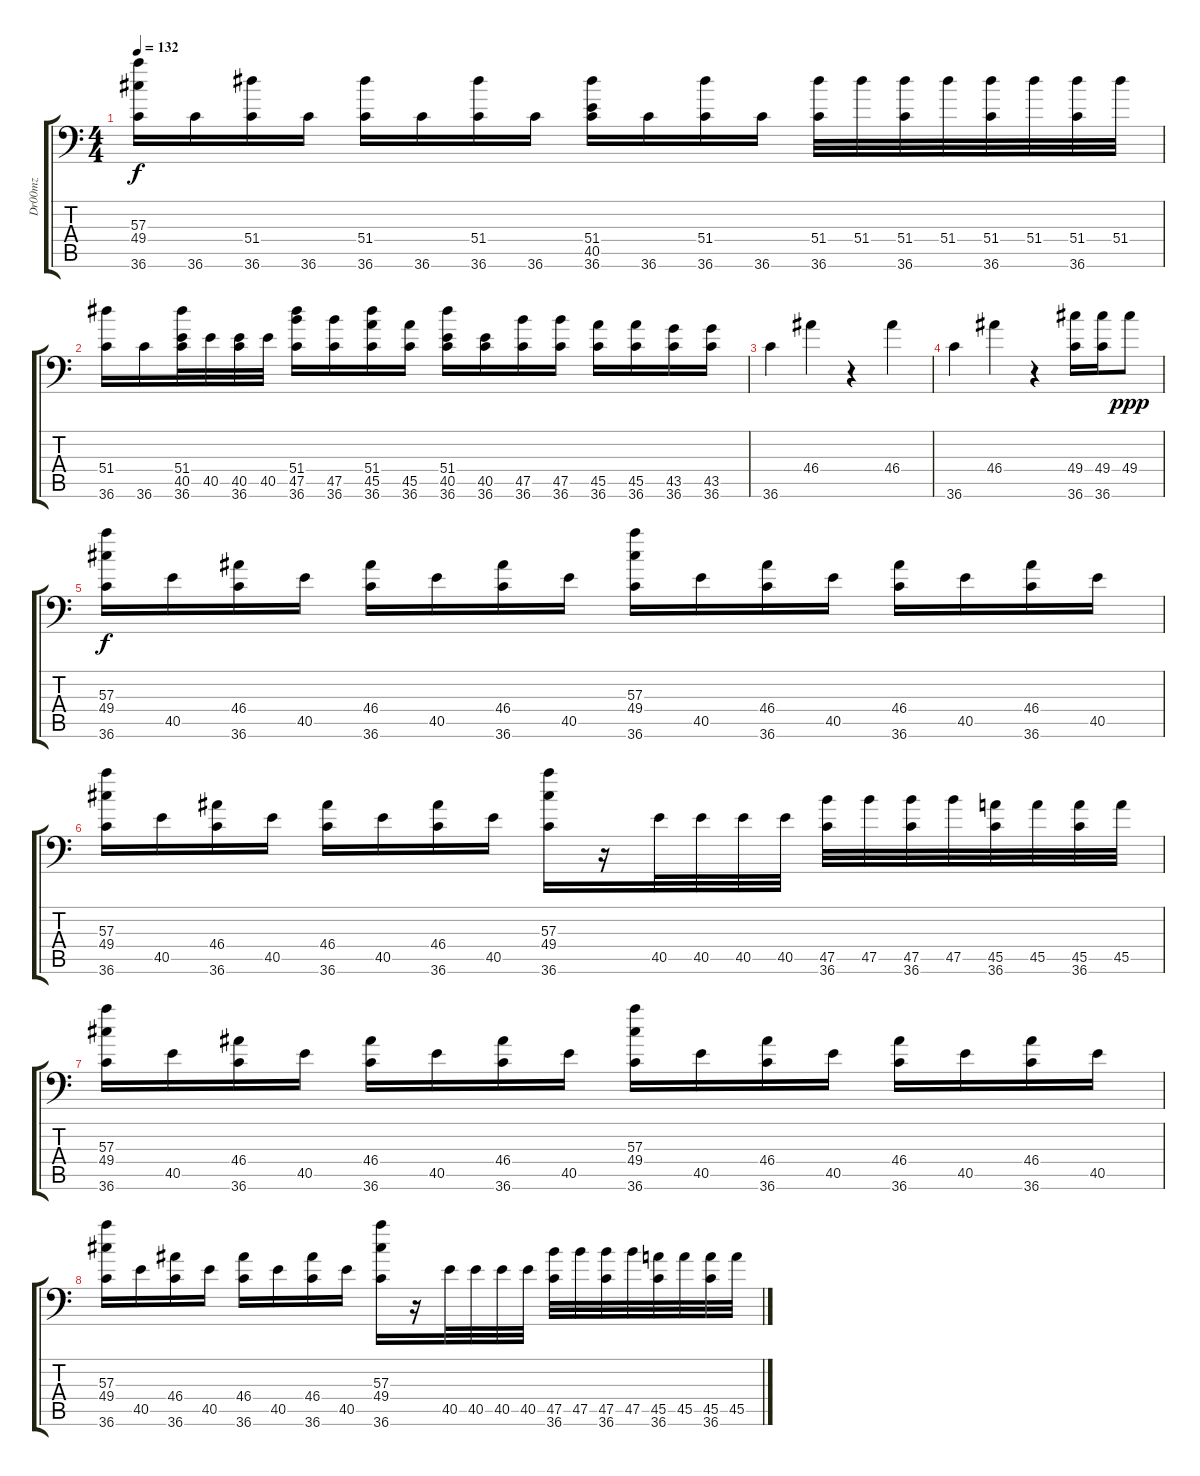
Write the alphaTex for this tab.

\track ("Dr00mz" "Dr00mz") {instrument acousticgrandpiano}
\staff {score tabs}
\tuning (C-1 C-1 C-1 C-1 C-1 C-1) {hide}
\ts (4 4)
\tempo 132
\clef f4
\ks c
(57.3 49.4 36.6).16{dy f} 36.6.16 (51.4 36.6).16 36.6.16 (51.4 36.6).16 36.6.16 (51.4 36.6).16 36.6.16 (51.4 40.5 36.6).16 36.6.16 (51.4 36.6).16 36.6.16 (51.4 36.6).32 51.4.32 (51.4 36.6).32 51.4.32 (51.4 36.6).32 51.4.32 (51.4 36.6).32 51.4.32 |
(51.4 36.6).16 36.6.16 (51.4 40.5 36.6).32 40.5.32 (40.5 36.6).32 40.5.32 (51.4 47.5 36.6).16 (47.5 36.6).16 (51.4 45.5 36.6).16 (45.5 36.6).16 (51.4 40.5 36.6).16 (40.5 36.6).16 (47.5 36.6).16 (47.5 36.6).16 (45.5 36.6).16 (45.5 36.6).16 (43.5 36.6).16 (43.5 36.6).16 |
36.6.4 46.4.4 r.4 46.4.4 |
36.6.4 46.4.4 r.4 (49.4 36.6).16 (49.4 36.6).16 49.4.8{dy ppp} |
(57.3 49.4 36.6).16{dy f} 40.5.16 (46.4 36.6).16 40.5.16 (46.4 36.6).16 40.5.16 (46.4 36.6).16 40.5.16 (57.3 49.4 36.6).16 40.5.16 (46.4 36.6).16 40.5.16 (46.4 36.6).16 40.5.16 (46.4 36.6).16 40.5.16 |
(57.3 49.4 36.6).16 40.5.16 (46.4 36.6).16 40.5.16 (46.4 36.6).16 40.5.16 (46.4 36.6).16 40.5.16 (57.3 49.4 36.6).16 r.16 40.5.32 40.5.32 40.5.32 40.5.32 (47.5 36.6).32 47.5.32 (47.5 36.6).32 47.5.32 (45.5 36.6).32 45.5.32 (45.5 36.6).32 45.5.32 |
(57.3 49.4 36.6).16 40.5.16 (46.4 36.6).16 40.5.16 (46.4 36.6).16 40.5.16 (46.4 36.6).16 40.5.16 (57.3 49.4 36.6).16 40.5.16 (46.4 36.6).16 40.5.16 (46.4 36.6).16 40.5.16 (46.4 36.6).16 40.5.16 |
(57.3 49.4 36.6).16 40.5.16 (46.4 36.6).16 40.5.16 (46.4 36.6).16 40.5.16 (46.4 36.6).16 40.5.16 (57.3 49.4 36.6).16 r.16 40.5.32 40.5.32 40.5.32 40.5.32 (47.5 36.6).32 47.5.32 (47.5 36.6).32 47.5.32 (45.5 36.6).32 45.5.32 (45.5 36.6).32 45.5.32
